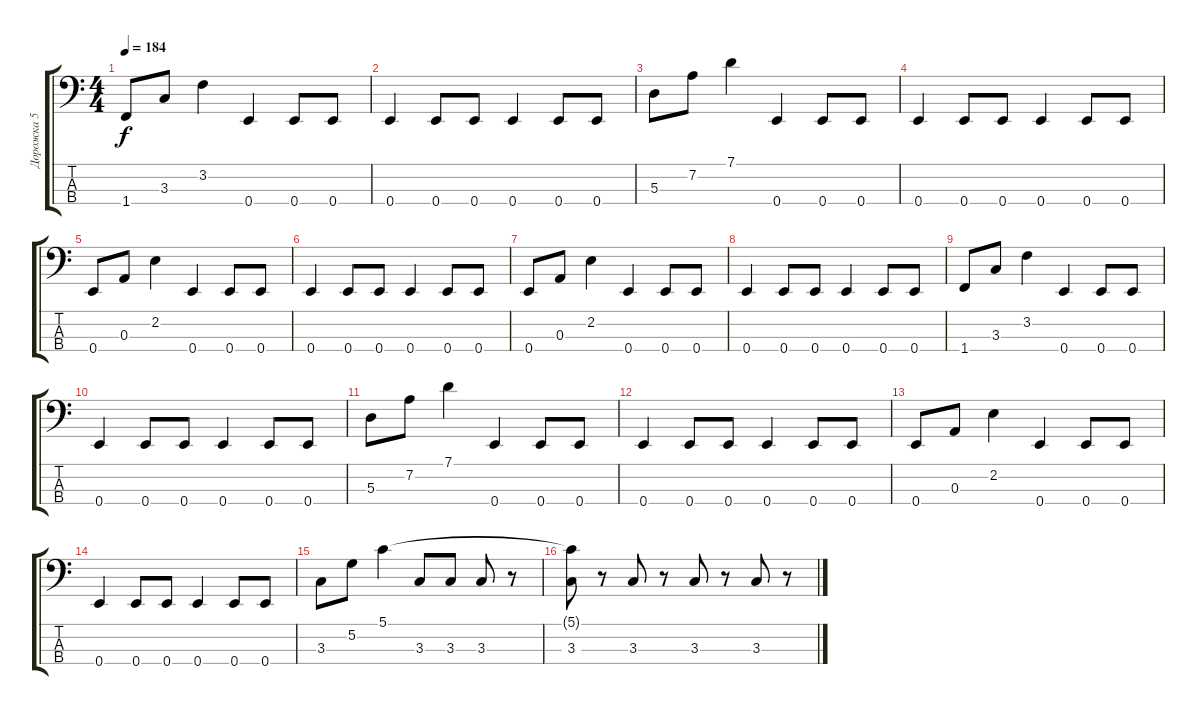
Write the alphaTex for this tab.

\track ("Дорожка 5" "Дорожка 5") {instrument electricbassfinger}
\staff {score tabs}
\tuning (G2 D2 A1 E1) {hide}
\ts (4 4)
\tempo 184
\clef f4
\ks c
1.4.8{dy f} 3.3.8 3.2.4 0.4.4 0.4.8 0.4.8 |
0.4.4 0.4.8 0.4.8 0.4.4 0.4.8 0.4.8 |
5.3.8 7.2.8 7.1.4 0.4.4 0.4.8 0.4.8 |
0.4.4 0.4.8 0.4.8 0.4.4 0.4.8 0.4.8 |
0.4.8 0.3.8 2.2.4 0.4.4 0.4.8 0.4.8 |
0.4.4 0.4.8 0.4.8 0.4.4 0.4.8 0.4.8 |
0.4.8 0.3.8 2.2.4 0.4.4 0.4.8 0.4.8 |
0.4.4 0.4.8 0.4.8 0.4.4 0.4.8 0.4.8 |
1.4.8 3.3.8 3.2.4 0.4.4 0.4.8 0.4.8 |
0.4.4 0.4.8 0.4.8 0.4.4 0.4.8 0.4.8 |
5.3.8 7.2.8 7.1.4 0.4.4 0.4.8 0.4.8 |
0.4.4 0.4.8 0.4.8 0.4.4 0.4.8 0.4.8 |
0.4.8 0.3.8 2.2.4 0.4.4 0.4.8 0.4.8 |
0.4.4 0.4.8 0.4.8 0.4.4 0.4.8 0.4.8 |
3.3.8 5.2.8 5.1.4 3.3.8 3.3.8 3.3.8 r.8 |
(5.1{t} 3.3).8 r.8 3.3.8 r.8 3.3.8 r.8 3.3.8 r.8
